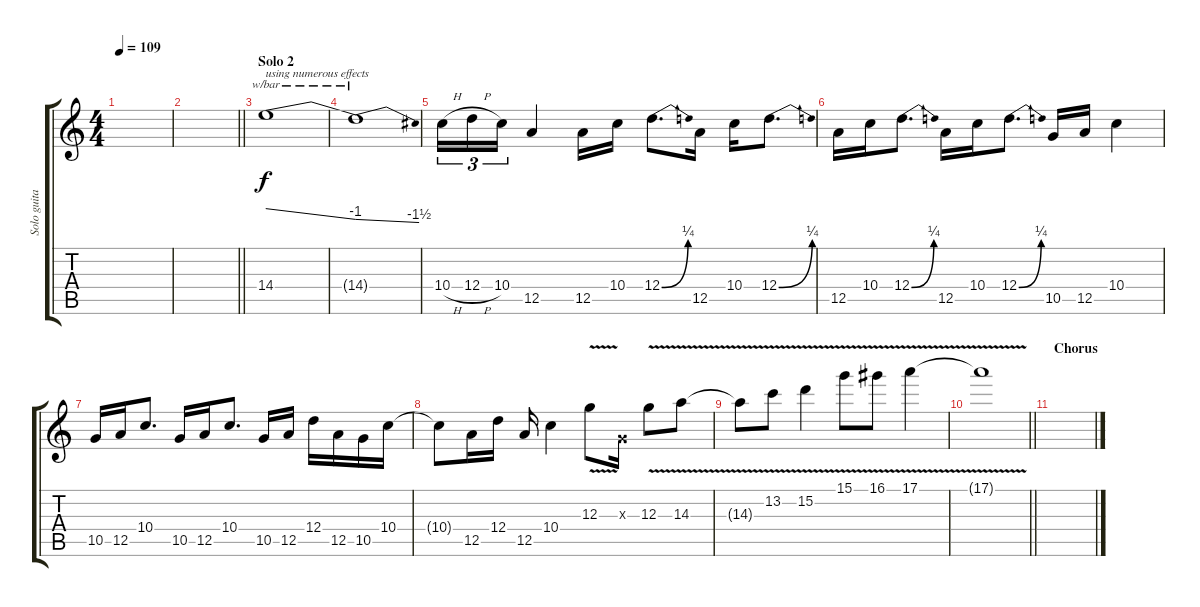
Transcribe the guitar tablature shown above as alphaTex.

\track ("Solo guitar" "Solo guita") {instrument distortionguitar}
\staff {score tabs}
\tuning (E4 B3 G3 D3 A2 E2) {hide}
\ts (4 4)
\tempo 109
\clef g2
\ks c
|
\barLineRight lightlight
|
\section ("" "Solo 2")
14.4.1{tbe (dive default 0 0 60 -4) txt "using numerous effects"} |
14.4{t}.1{tbe (dive default 0 -4 60 -6)} |
10.4{h}.16{tu (3 2)} 12.4{h}.16{tu (3 2)} 10.4.16{tu (3 2)} 12.5.4 12.5.16 10.4.16 12.4{be (bend 0 0 60 1)}.8{d} 12.5.16 10.4.16 12.4{be (bend 0 0 60 1)}.8{d} |
12.5.16 10.4.16 12.4{be (bend 0 0 60 1)}.8{d} 12.5.16 10.4.16 12.4{be (bend 0 0 60 1)}.8{d} 10.5.16 12.5.16 10.4.4 |
10.5.16 12.5.16 10.4.8{d} 10.5.16 12.5.16 10.4.8{d} 10.5.16 12.5.16 12.4.16 12.5.16 10.5.16 10.4.16 |
10.4{t}.8 12.5.16 12.4.16 12.5.16 10.4.4 12.3{v}.8 0.3{x}.16 12.3{v}.8 14.3{v}.8 |
14.3{t}.8 13.2{v}.8 15.2{v}.4 15.1{v}.8 16.1{v}.8 17.1{v}.4 |
\barLineRight lightlight
17.1{v t}.1 |
\section ("" "Chorus")
